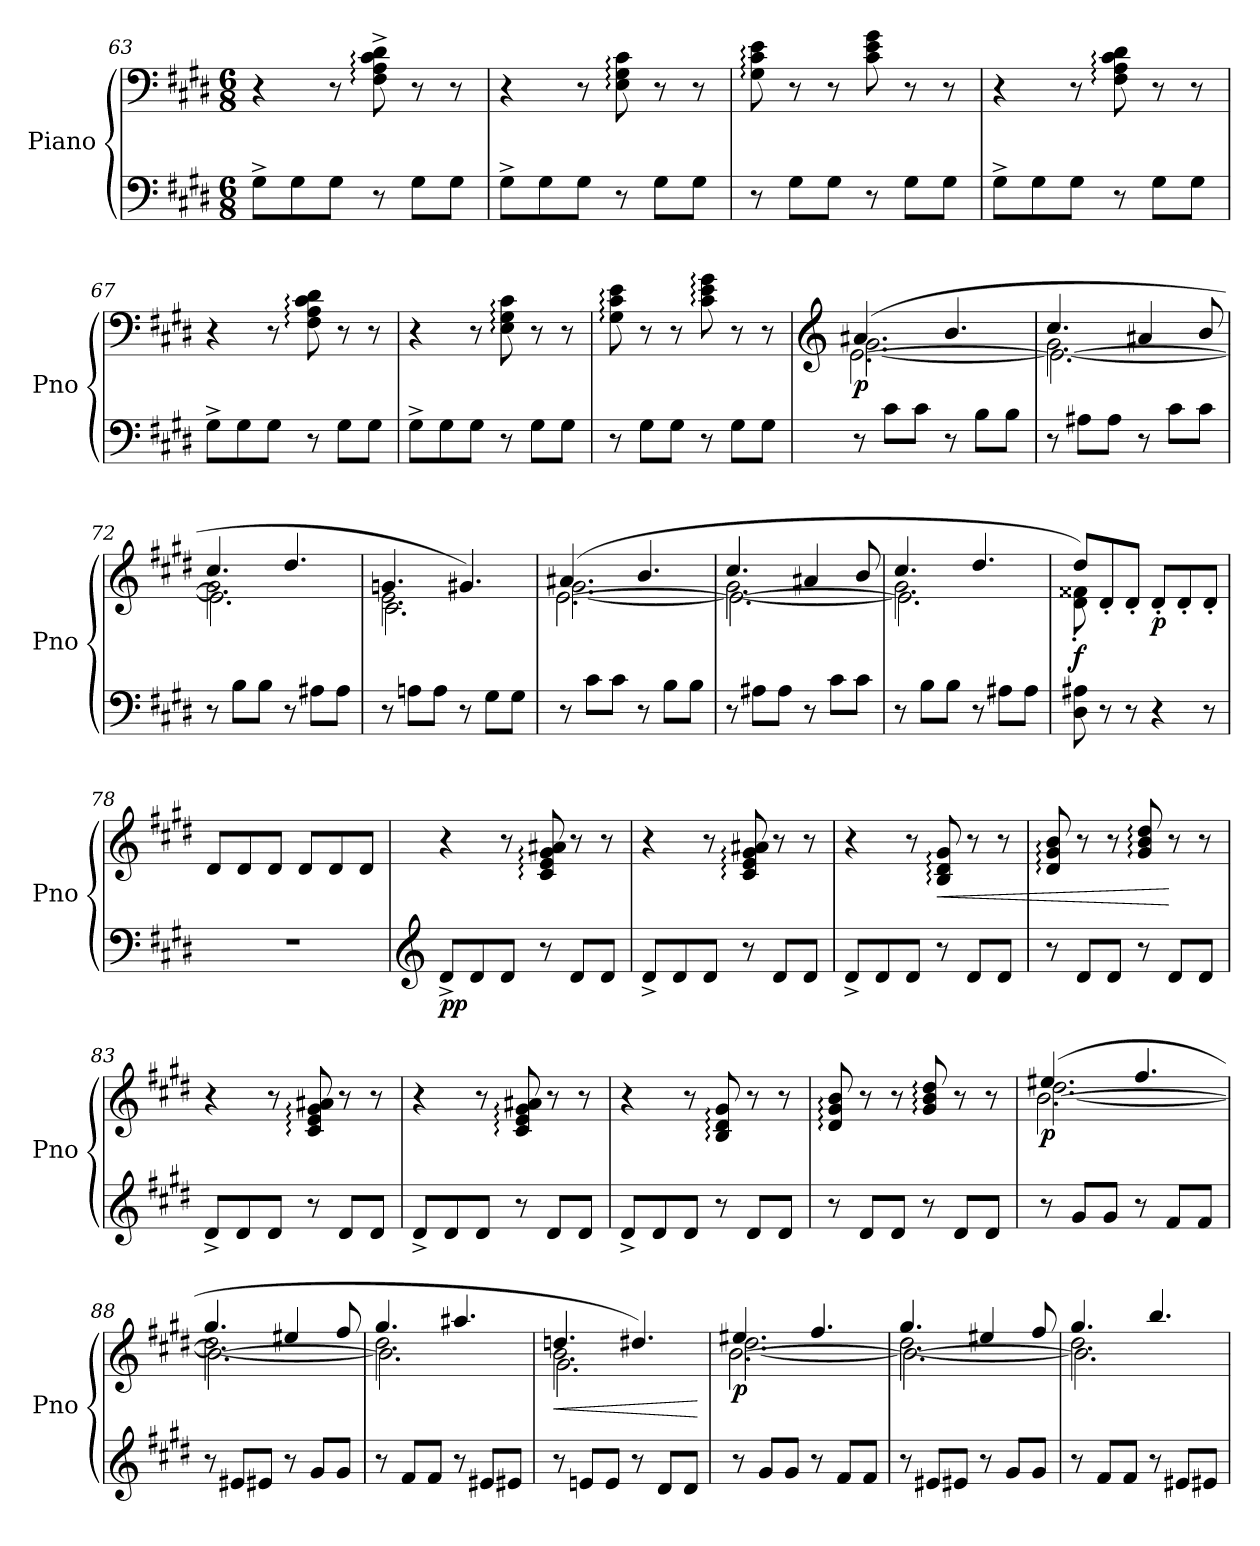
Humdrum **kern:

**kern	**kern	**dynam
*part1	*part1	*part1
*staff2	*staff1	*staff1/2
*I"Piano	*	*
*I'Pno	*	*
*clefF4	*clefF4	*
*k[f#c#g#d#]	*k[f#c#g#d#]	*
*M6/8	*M6/8	*
=63	=63	=63
8G#^\L	4r	.
8G#\	.	.
8G#\J	8r	.
8r	8F#\:^ 8A\:^ 8c#\:^ 8d#\:^	.
8G#\L	8r	.
8G#\J	8r	.
=64	=64	=64
8G#^\L	4r	.
8G#\	.	.
8G#\J	8r	.
8r	8E\: 8G#\: 8c#\:	.
8G#\L	8r	.
8G#\J	8r	.
!!LO:LB:g=z
=65	=65	=65
8r	8G#\: 8c#\: 8e\:	.
8G#\L	8r	.
8G#\J	8r	.
8r	8c#\ 8e\ 8g#\	.
8G#\L	8r	.
8G#\J	8r	.
=66	=66	=66
8G#^\L	4r	.
8G#\	.	.
8G#\J	8r	.
8r	8F#\: 8A\: 8c#\: 8d#\:	.
8G#\L	8r	.
8G#\J	8r	.
=67	=67	=67
8G#^\L	4r	.
8G#\	.	.
8G#\J	8r	.
8r	8F#\: 8A\: 8c#\: 8d#\:	.
8G#\L	8r	.
8G#\J	8r	.
=68	=68	=68
8G#^\L	4r	.
8G#\	.	.
8G#\J	8r	.
8r	8E\: 8G#\: 8c#\:	.
8G#\L	8r	.
8G#\J	8r	.
=69	=69	=69
8r	8G#\: 8c#\: 8e\:	.
8G#\L	8r	.
8G#\J	8r	.
8r	8c#\: 8e\: 8g#\:	.
8G#\L	8r	.
8G#\J	8r	.
=70	=70	=70
*	*clefG2	*
*	*^	*
*	*	*^	*
!	!	!	!	!LO:DY:b
8r	(>4.a#X/	[2.g#\	[2.e\	p
8c#\L	.	.	.	.
8c#\J	.	.	.	.
8r	4.b/	.	.	.
8B\L	.	.	.	.
8B\J	.	.	.	.
!!LO:LB:g=z	!!	!!
=71	=71	=71	=71	=71
8r	4.cc#/	2.g#\_	2.e\_	.
8A#X\L	.	.	.	.
8A#\J	.	.	.	.
8r	4a#X/	.	.	.
8c#\L	.	.	.	.
8c#\J	8b/	.	.	.
=72	=72	=72	=72	=72
8r	4.cc#/	2.g#\]	2.e\]	.
8B\L	.	.	.	.
8B\J	.	.	.	.
8r	4.dd#/	.	.	.
8A#X\L	.	.	.	.
8A#\J	.	.	.	.
=73	=73	=73	=73	=73
8r	4.gn/	2.e\	2.c#\	.
8An\L	.	.	.	.
8A\J	.	.	.	.
8r	4.g#X/)	.	.	.
8G#\L	.	.	.	.
8G#\J	.	.	.	.
=74	=74	=74	=74	=74
8r	(>4.a#X/	[2.g#\	[2.e\	.
8c#\L	.	.	.	.
8c#\J	.	.	.	.
8r	4.b/	.	.	.
8B\L	.	.	.	.
8B\J	.	.	.	.
=75	=75	=75	=75	=75
8r	4.cc#/	2.g#\_	2.e\_	.
8A#X\L	.	.	.	.
8A#\J	.	.	.	.
8r	4a#X/	.	.	.
8c#\L	.	.	.	.
8c#\J	8b/	.	.	.
=76	=76	=76	=76	=76
8r	4.cc#/	2.g#\]	2.e\]	.
8B\L	.	.	.	.
8B\J	.	.	.	.
8r	4.dd#/	.	.	.
8A#X\L	.	.	.	.
8A#\J	.	.	.	.
*	*	*v	*v	*
!!LO:PB:g=z
=77	=77	=77	=77
!	!	!	!LO:DY:b
8D#\ 8A#X\	8dd#/L)	8d#\' 8f##X\'	f
8r	8d#'/	8ryy	.
8r	8d#'/J	2ryy	.
!	!	!	!LO:DY:b
4r	8d#'/L	.	p
.	8d#'/	.	.
8r	8d#'/J	.	.
*	*v	*v	*
=78	=78	=78
2.r	8d#/L	.
.	8d#/	.
.	8d#/J	.
.	8d#/L	.
.	8d#/	.
.	8d#/J	.
=79	=79	=79
*clefG2	*	*
!	!	!LO:DY:b=2
8d#^/L	4r	pp
8d#/	.	.
8d#/J	8r	.
8r	8c#/: 8e/: 8g#/: 8a#X/:	.
8d#/L	8r	.
8d#/J	8r	.
=80	=80	=80
8d#^/L	4r	.
8d#/	.	.
8d#/J	8r	.
8r	8c#/: 8e/: 8g#/: 8a#X/:	.
8d#/L	8r	.
8d#/J	8r	.
=81	=81	=81
8d#^/L	4r	.
8d#/	.	.
8d#/J	8r	.
!	!	!LO:HP:b
8r	8B/: 8d#/: 8g#/:	<
8d#/L	8r	.
8d#/J	8r	.
!!LO:LB:g=z
=82	=82	=82
8r	8d#/: 8g#/: 8b/:	.
8d#/L	8r	.
8d#/J	8r	.
8r	8g#/: 8b/: 8dd#/:	.
8d#/L	8r	[
8d#/J	8r	.
=83	=83	=83
8d#^/L	4r	.
8d#/	.	.
8d#/J	8r	.
8r	8c#/: 8e/: 8g#/: 8a#X/:	.
8d#/L	8r	.
8d#/J	8r	.
=84	=84	=84
8d#^/L	4r	.
8d#/	.	.
8d#/J	8r	.
8r	8c#/: 8e/: 8g#/: 8a#X/:	.
8d#/L	8r	.
8d#/J	8r	.
=85	=85	=85
8d#^/L	4r	.
8d#/	.	.
8d#/J	8r	.
8r	8B/: 8d#/: 8g#/:	.
8d#/L	8r	.
8d#/J	8r	.
=86	=86	=86
8r	8d#/: 8g#/: 8b/:	.
8d#/L	8r	.
8d#/J	8r	.
8r	8g#/: 8b/: 8dd#/:	.
8d#/L	8r	.
8d#/J	8r	.
!!LO:PB:g=z
=87	=87	=87
*	*^	*
*	*	*^	*
!	!	!	!	!LO:DY:b
8r	(>4.ee#X/	[2.dd#\	[2.b\	p
8g#/L	.	.	.	.
8g#/J	.	.	.	.
8r	4.ff#/	.	.	.
8f#/L	.	.	.	.
8f#/J	.	.	.	.
=88	=88	=88	=88	=88
8r	4.gg#/	2.dd#\_	2.b\_	.
8e#X/L	.	.	.	.
8e#X/J	.	.	.	.
8r	4ee#X/	.	.	.
8g#/L	.	.	.	.
8g#/J	8ff#/	.	.	.
=89	=89	=89	=89	=89
8r	4.gg#/	2.dd#\]	2.b\]	.
8f#/L	.	.	.	.
8f#/J	.	.	.	.
8r	4.aa#X/	.	.	.
8e#X/L	.	.	.	.
8e#X/J	.	.	.	.
=90	=90	=90	=90	=90
!	!	!	!	!LO:HP:b
8r	4.ddn/	2.b\	2.g#\	<
8en/L	.	.	.	.
8e/J	.	.	.	.
8r	4.dd#X/)	.	.	.
8d#/L	.	.	.	.
8d#/J	.	.	.	.
*	*v	*v	*v	*
.	.	[
=91	=91	=91
*	*^	*
*	*	*^	*
!	!	!	!	!LO:DY:b
8r	4.ee#X/	[2.dd#\	[2.b\	p
8g#/L	.	.	.	.
8g#/J	.	.	.	.
8r	4.ff#/	.	.	.
8f#/L	.	.	.	.
8f#/J	.	.	.	.
=92	=92	=92	=92	=92
8r	4.gg#/	2.dd#\_	2.b\_	.
8e#X/L	.	.	.	.
8e#X/J	.	.	.	.
8r	4ee#X/	.	.	.
8g#/L	.	.	.	.
8g#/J	8ff#/	.	.	.
!!LO:PB:g=z	!!	!!
=93	=93	=93	=93	=93
8r	4.gg#/	2.dd#\]	2.b\]	.
8f#/L	.	.	.	.
8f#/J	.	.	.	.
8r	4.bb/	.	.	.
8e#X/L	.	.	.	.
8e#X/J	.	.	.	.
*	*v	*v	*v	*
=	=	=
*-	*-	*-
